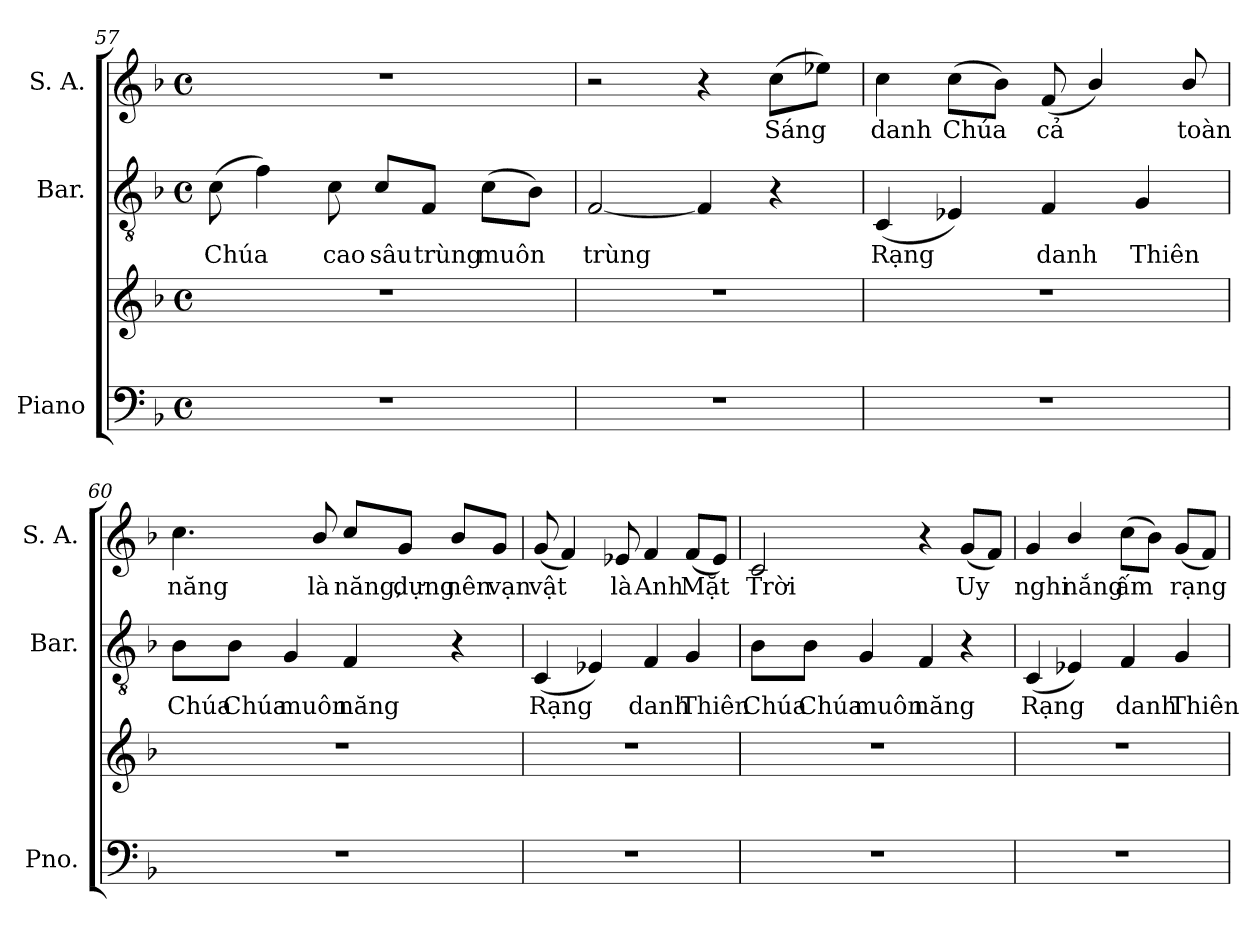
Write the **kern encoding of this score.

**kern	**kern	**kern	**text	**kern	**text
*part3	*part3	*part2	*part2	*part1	*part1
*staff4	*staff3	*staff2	*staff2	*staff1	*staff1
*I"Piano	*	*I"Bar.	*	*I"S. A.	*
*I'Pno.	*	*I'Bar.	*	*I'S. A.	*
!!LO:LB:g=z
*clefF4	*clefG2	*clefGv2	*	*clefG2	*
*k[b-]	*k[b-]	*k[b-]	*	*k[b-]	*
*M4/4	*M4/4	*M4/4	*	*M4/4	*
*met(c)	*met(c)	*met(c)	*	*met(c)	*
=57	=57	=57	=57	=57	=57
!	!	!	!LO:LY:b	!	!
1r	1r	(8c\	Chúa	1r	.
.	.	4f\)	.	.	.
!	!	!	!LO:LY:b	!	!
.	.	8c\	cao	.	.
!	!	!	!LO:LY:b	!	!
.	.	8c/L	sâu	.	.
!	!	!	!LO:LY:b	!	!
.	.	8F/J	trùng	.	.
!	!	!	!LO:LY:b	!	!
.	.	(8c\L	muôn	.	.
.	.	8B-\J)	.	.	.
=58	=58	=58	=58	=58	=58
!	!	!	!LO:LY:b	!	!
1r	1r	[2F/	trùng	2r	.
.	.	4F/]	.	4r	.
!	!	!	!	!	!LO:LY:b
.	.	4r	.	(8cc\L	Sáng
.	.	.	.	8ee-X\J)	.
=59	=59	=59	=59	=59	=59
!	!	!	!LO:LY:b	!	!LO:LY:b
1r	1r	(4C/	Rạng	4cc\	danh
!	!	!	!	!	!LO:LY:b
.	.	4E-X/)	.	(8cc\L	Chúa
.	.	.	.	8b-\J)	.
!	!	!	!LO:LY:b	!	!LO:LY:b
.	.	4F/	danh	(8f/	cả
.	.	.	.	4b-/)	.
!	!	!	!LO:LY:b	!	!
.	.	4G/	Thiên	.	.
!	!	!	!	!	!LO:LY:b
.	.	.	.	8b-/	toàn
!!LO:PB:g=z
=60	=60	=60	=60	=60	=60
!	!	!	!LO:LY:b	!	!LO:LY:b
1r	1r	8B-\L	Chúa	4.cc\	năng
!	!	!	!LO:LY:b	!	!
.	.	8B-\J	Chúa	.	.
!	!	!	!LO:LY:b	!	!
.	.	4G/	muôn	.	.
!	!	!	!	!	!LO:LY:b
.	.	.	.	8b-/	là
!	!	!	!LO:LY:b	!	!LO:LY:b
.	.	4F/	năng	8cc/L	năng,
!	!	!	!	!	!LO:LY:b
.	.	.	.	8g/J	dựng
!	!	!	!	!	!LO:LY:b
.	.	4r	.	8b-/L	nên
!	!	!	!	!	!LO:LY:b
.	.	.	.	8g/J	vạn
=61	=61	=61	=61	=61	=61
!	!	!	!LO:LY:b	!	!LO:LY:b
1r	1r	(4C/	Rạng	(8g/	vật
.	.	.	.	4f/)	.
.	.	4E-X/)	.	.	.
!	!	!	!	!	!LO:LY:b
.	.	.	.	8e-X/	là
!	!	!	!LO:LY:b	!	!LO:LY:b
.	.	4F/	danh	4f/	Anh
!	!	!	!LO:LY:b	!	!LO:LY:b
.	.	4G/	Thiên	(8f/L	Mặt
.	.	.	.	8e-/J)	.
=62	=62	=62	=62	=62	=62
!	!	!	!LO:LY:b	!	!LO:LY:b
1r	1r	8B-\L	Chúa	2c/	Trời
!	!	!	!LO:LY:b	!	!
.	.	8B-\J	Chúa	.	.
!	!	!	!LO:LY:b	!	!
.	.	4G/	muôn	.	.
!	!	!	!LO:LY:b	!	!
.	.	4F/	năng	4r	.
!	!	!	!	!	!LO:LY:b
.	.	4r	.	(8g/L	Uy
.	.	.	.	8f/J)	.
!!LO:LB:g=z
=63	=63	=63	=63	=63	=63
!	!	!	!LO:LY:b	!	!LO:LY:b
1r	1r	(4C/	Rạng	4g/	nghi
!	!	!	!	!	!LO:LY:b
.	.	4E-X/)	.	4b-/	nắng
!	!	!	!LO:LY:b	!	!LO:LY:b
.	.	4F/	danh	(8cc\L	ấm
.	.	.	.	8b-\J)	.
!	!	!	!LO:LY:b	!	!LO:LY:b
.	.	4G/	Thiên	(8g/L	rạng
.	.	.	.	8f/J)	.
=	=	=	=	=	=
*-	*-	*-	*-	*-	*-
